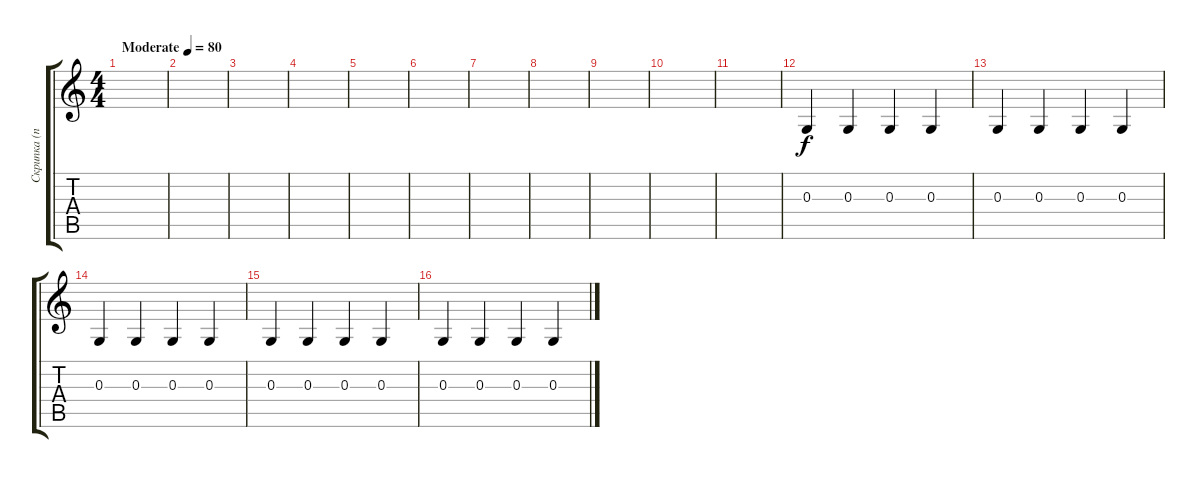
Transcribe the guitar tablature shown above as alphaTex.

\track ("Скрипка (пицикато)" "Скрипка (п") {instrument pizzicatostrings}
\staff {score tabs}
\tuning (E4 B3 G3 D3 A2 E2) {hide}
\ts (4 4)
\tempo (80 "Moderate")
\clef g2
\ks c
|
|
|
|
|
|
|
|
|
|
|
0.3.4 0.3.4 0.3.4 0.3.4 |
0.3.4 0.3.4 0.3.4 0.3.4 |
0.3.4 0.3.4 0.3.4 0.3.4 |
0.3.4 0.3.4 0.3.4 0.3.4 |
0.3.4 0.3.4 0.3.4 0.3.4
